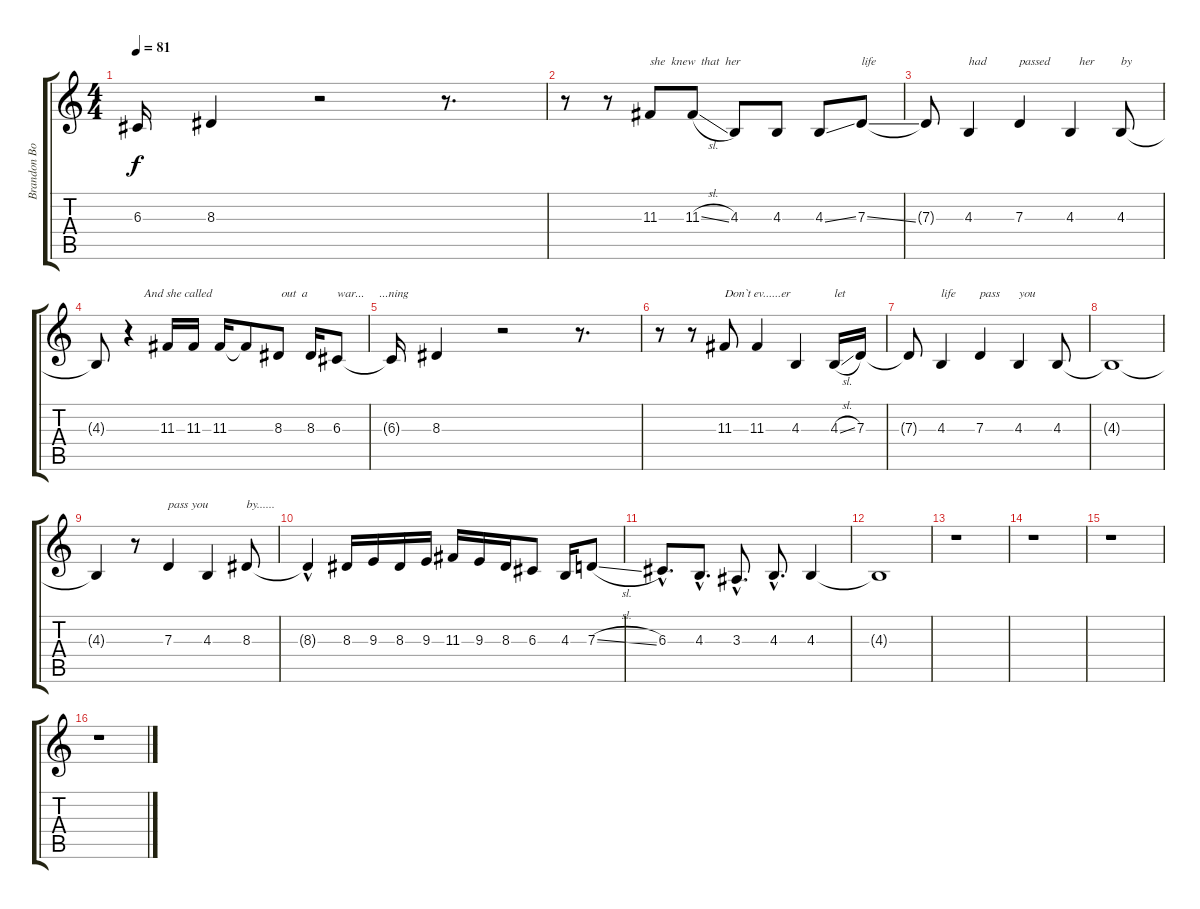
\track ("Brandon Boyd [Voice]" "Brandon Bo") {instrument lead6voice}
\staff {score tabs}
\tuning (E4 B3 G3 D3 A2 E2) {hide}
\ts (4 4)
\tempo 81
\clef g2
\ks c
6.3{t}.16{dy f} 8.3.4 r.2 r.8{d} |
r.8 r.8 11.3.8{txt "she  knew  that  her"} 11.3{sl}.8 4.3.8 4.3.8 4.3{ss}.8 7.3{ss}.8{txt "life"} |
7.3{t}.8 4.3.4{txt "had"} 7.3.4{txt "passed"} 4.3.4{txt "   her"} 4.3.8{txt "by"} |
4.3{t}.8 r.4{txt "     And she called"} 11.3.16 11.3.16 11.3.16 11.3{t}.8 8.3.8{txt " out  a"} 8.3.16 6.3.8{txt "war...     ...ning"} |
6.3{t}.16 8.3.4 r.2 r.8{d} |
r.8 r.8 11.3.8{txt "Don`t ev......er"} 11.3.4 4.3.4 4.3{sl}.16{txt "let"} 7.3.16 |
7.3{t}.8 4.3.4{txt "life"} 7.3.4{txt "pass"} 4.3.4{txt "you"} 4.3.8 |
4.3{t}.1 |
4.3{t}.4 r.8 7.3.4{txt "pass you"} 4.3.4 8.3.8{txt "by......"} |
8.3{hac t}.4 8.3.16 9.3.16 8.3.16 9.3.16 11.3.16 9.3.16 8.3.16 6.3.8 4.3.16 7.3{sl}.8 |
6.3{hac}.8{d} 4.3{hac}.8{d} 3.3{hac}.8{d} 4.3{hac}.8{d} 4.3.4 |
4.3{t}.1 |
r.1 |
r.1 |
r.1 |
r.1
